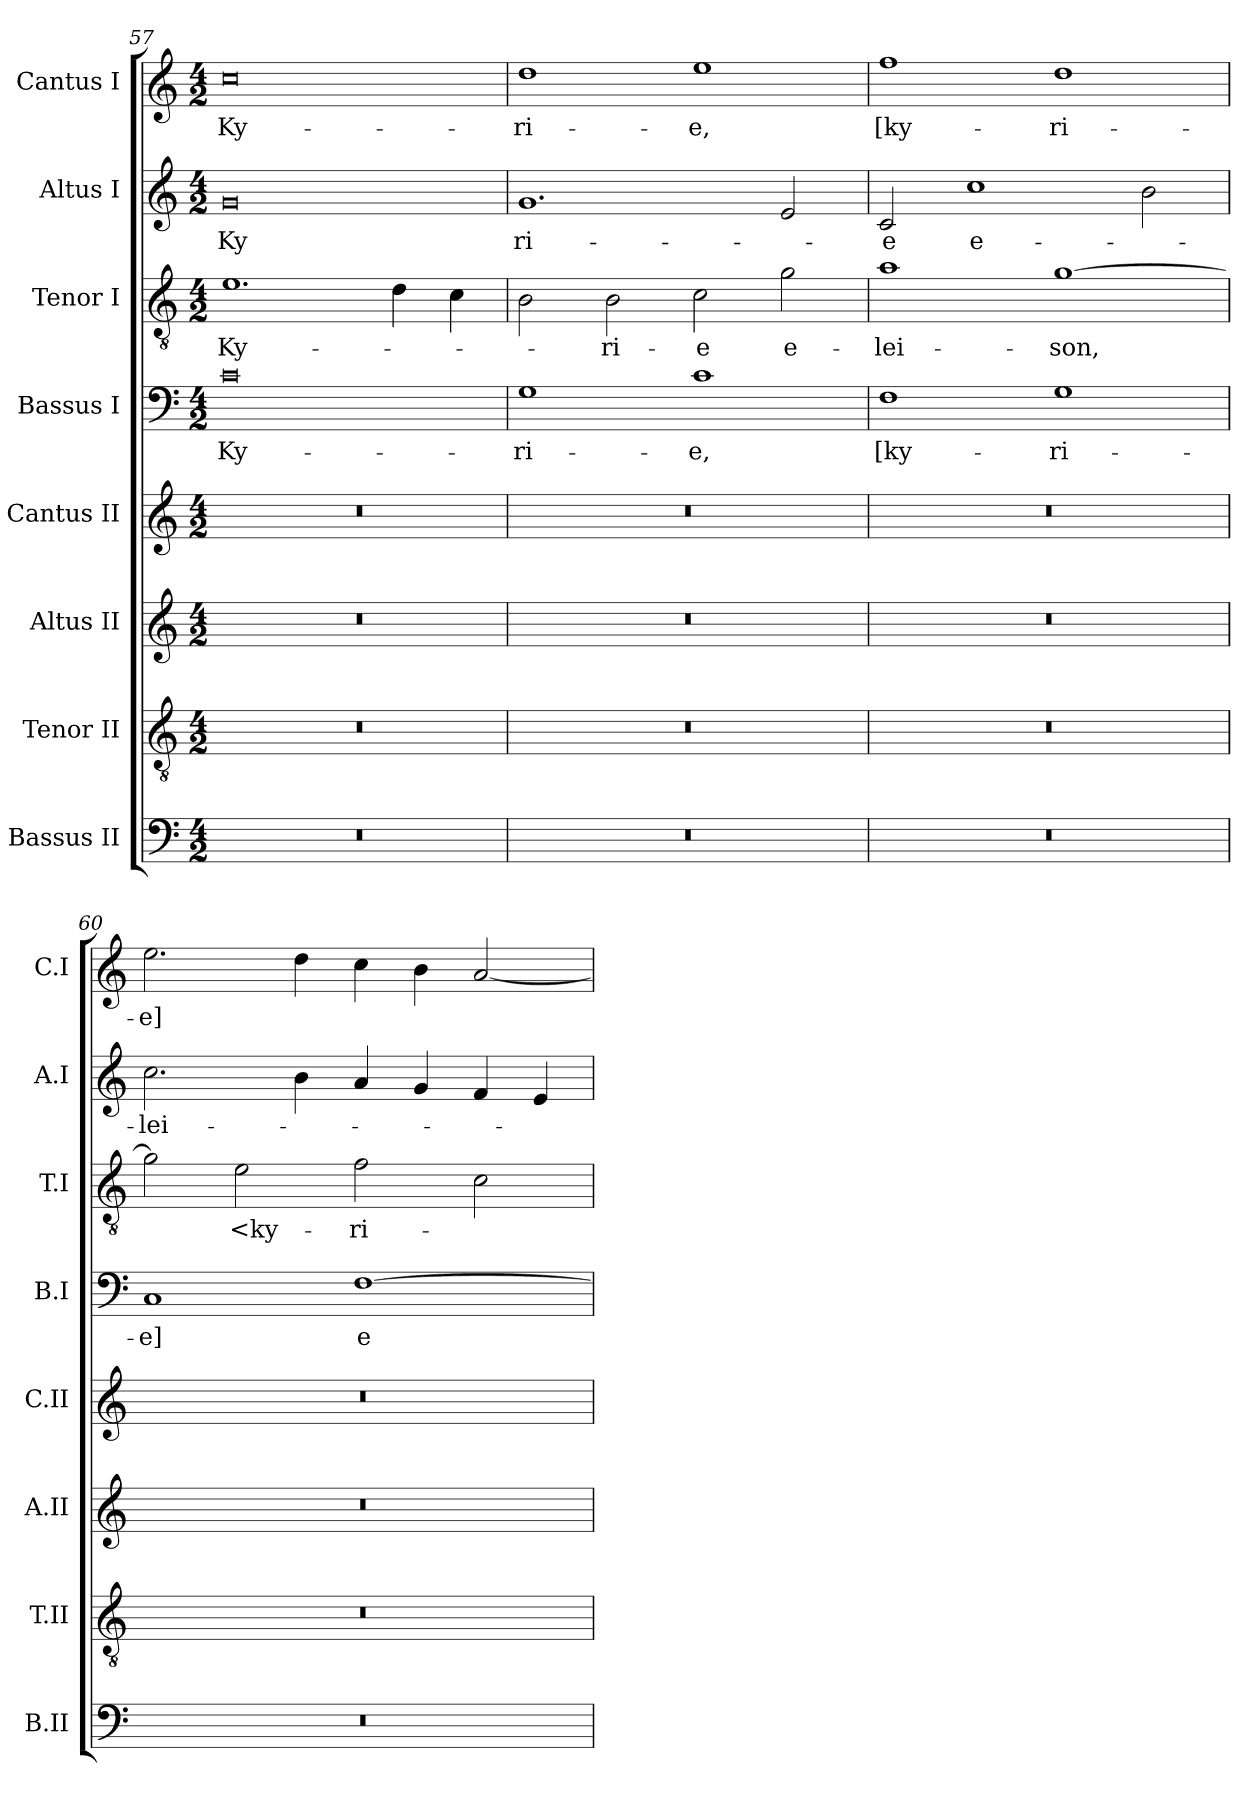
**kern	**kern	**kern	**kern	**kern	**text	**kern	**text	**kern	**text	**kern	**text
*part8	*part7	*part6	*part5	*part4	*part4	*part3	*part3	*part2	*part2	*part1	*part1
*staff8	*staff7	*staff6	*staff5	*staff4	*staff4	*staff3	*staff3	*staff2	*staff2	*staff1	*staff1
*I"Bassus II	*I"Tenor II	*I"Altus II	*I"Cantus II	*I"Bassus I	*	*I"Tenor I	*	*I"Altus I	*	*I"Cantus I	*
*I'B.II	*I'T.II	*I'A.II	*I'C.II	*I'B.I	*	*I'T.I	*	*I'A.I	*	*I'C.I	*
*clefF4	*clefGv2	*clefG2	*clefG2	*clefF4	*	*clefGv2	*	*clefG2	*	*clefG2	*
*	*ITrd7c12	*	*	*	*	*ITrd7c12	*	*	*	*	*
*k[]	*k[]	*k[]	*k[]	*k[]	*	*k[]	*	*k[]	*	*k[]	*
*C:	*C:	*C:	*C:	*C:	*	*C:	*	*C:	*	*C:	*
*M4/2	*M4/2	*M4/2	*M4/2	*M4/2	*	*M4/2	*	*M4/2	*	*M4/2	*
=57	=57	=57	=57	=57	=57	=57	=57	=57	=57	=57	=57
0r	0r	0r	0r	0c\	Ky-	1.E\	Ky-	0g/	Ky	0cc\	Ky-
.	.	.	.	.	.	4D\	.	.	.	.	.
.	.	.	.	.	.	4C\	.	.	.	.	.
=58	=58	=58	=58	=58	=58	=58	=58	=58	=58	=58	=58
0r	0r	0r	0r	1G\	-ri-	2BB\	.	1.g/	ri-	1dd\	-ri-
.	.	.	.	.	.	2BB\	-ri-	.	.	.	.
.	.	.	.	1c\	-e,	2C\	-e	.	.	1ee\	-e,
.	.	.	.	.	.	2G\	e-	2e/	.	.	.
=59	=59	=59	=59	=59	=59	=59	=59	=59	=59	=59	=59
0r	0r	0r	0r	1F\	[ky-	1A\	-lei-	2c/	-e	1ff\	[ky-
.	.	.	.	.	.	.	.	1cc\	e-	.	.
.	.	.	.	1G\	-ri-	[1G\	-son,	.	.	1dd\	-ri-
.	.	.	.	.	.	.	.	2b\	.	.	.
=60	=60	=60	=60	=60	=60	=60	=60	=60	=60	=60	=60
0r	0r	0r	0r	1C/	-e]	2G\]	.	2.cc\	-lei-	2.ee\	-e]
.	.	.	.	.	.	2E\	<ky-	.	.	.	.
.	.	.	.	.	.	.	.	4b\	.	4dd\	.
.	.	.	.	[1F\	e-	2F\	-ri-	4a/	.	4cc\	.
.	.	.	.	.	.	.	.	4g/	.	4b\	.
.	.	.	.	.	.	2C\	.	4f/	.	[2a/	.
.	.	.	.	.	.	.	.	4e/	.	.	.
=	=	=	=	=	=	=	=	=	=	=	=
*-	*-	*-	*-	*-	*-	*-	*-	*-	*-	*-	*-
